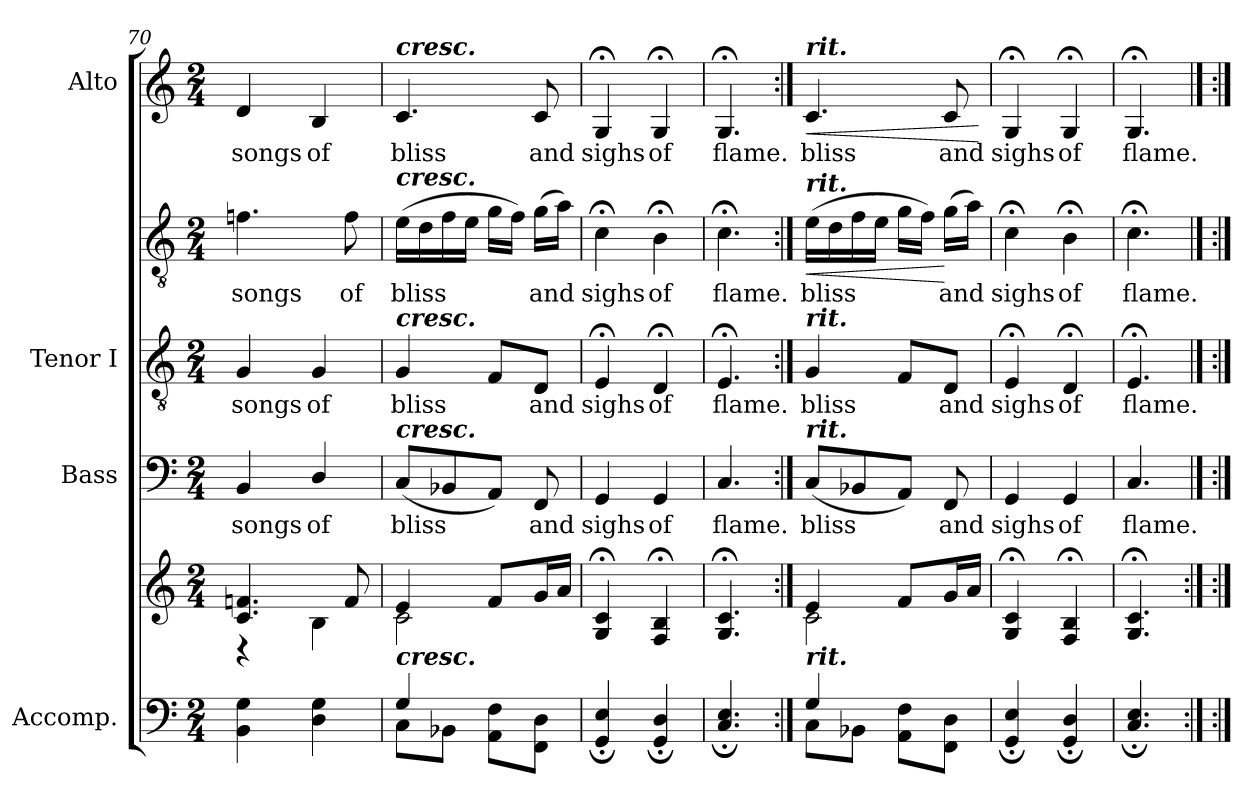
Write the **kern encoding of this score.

**kern	**kern	**kern	**text	**kern	**text	**kern	**text	**dynam	**kern	**text	**dynam
*part4	*part4	*part3	*part3	*part2	*part2	*part2	*part2	*part2	*part1	*part1	*part1
*staff6	*staff5	*staff4	*staff4	*staff3	*staff3	*staff2	*staff2	*staff2/3	*staff1	*staff1	*staff1
*I"Accomp.	*	*I"Bass	*	*I"Tenor I	*	*	*	*	*I"Alto	*	*
*	*	*I'B	*	*I'T	*	*	*	*	*I'A	*	*
!!LO:LB:g=z
*clefF4	*clefG2	*clefF4	*	*clefGv2	*	*clefGv2	*	*	*clefG2	*	*
*k[]	*k[]	*k[]	*	*k[]	*	*k[]	*	*	*k[]	*	*
*C:	*C:	*C:	*	*C:	*	*C:	*	*	*C:	*	*
*M2/4	*M2/4	*M2/4	*	*M2/4	*	*M2/4	*	*	*M2/4	*	*
=70	=70	=70	=70	=70	=70	=70	=70	=70	=70	=70	=70
*^	*^	*	*	*	*	*	*	*	*	*	*
!	!	!	!	!	!LO:LY:b	!	!LO:LY:b	!	!LO:LY:b	!	!	!LO:LY:b	!
2ryy	4BB\ 4G\	4.c 4.fn	4r	4BB	songs	4G	songs	4.fn	songs	.	4d	songs	.
!	!	!	!	!	!LO:LY:b	!	!LO:LY:b	!	!	!	!	!LO:LY:b	!
.	4D\ 4G\	.	4B\	4D/	of	4G	of	.	.	.	4B	of	.
!	!	!	!	!	!	!	!	!	!LO:LY:b	!	!	!	!
.	.	8f	.	.	.	.	.	8f	of	.	.	.	.
=71	=71	=71	=71	=71	=71	=71	=71	=71	=71	=71	=71	=71	=71
!	!	!	!	!	!	!	!	!	!	!	!LO:TX:a:Bi:t=cresc.	!	!
!	!	!	!	!	!	!	!	!LO:TX:a:Bi:t=cresc.	!	!	!	!	!
!	!	!	!	!	!	!LO:TX:a:Bi:t=cresc.	!	!	!	!	!	!	!
!	!	!	!	!LO:TX:a:Bi:t=cresc.	!	!	!	!	!	!	!	!	!
!LO:TX:a:Bi:t=cresc.	!	!	!	!	!	!	!	!	!	!	!	!	!
!	!	!	!	!	!LO:LY:b	!	!LO:LY:b	!	!LO:LY:b	!	!	!LO:LY:b	!
4G/	8C\L	4e	2c\	(<8CL	bliss	4G	bliss	(>16eLL	bliss	.	4.c	bliss	.
.	.	.	.	.	.	.	.	16d	.	.	.	.	.
.	8BB-X\J	.	.	8BB-X	.	.	.	16f	.	.	.	.	.
.	.	.	.	.	.	.	.	16eJJ	.	.	.	.	.
4ryy	8AA\ 8F\L	8fL	.	8AAJ)	.	8F/L	.	16gLL	.	.	.	.	.
.	.	.	.	.	.	.	.	16fJJ)	.	.	.	.	.
!	!	!	!	!	!LO:LY:b	!	!LO:LY:b	!	!LO:LY:b	!	!	!LO:LY:b	!
.	8FF\ 8D\J	16gL	.	8FF	and	8D/J	and	(>16gLL	and	.	8c	and	.
.	.	16aJJ	.	.	.	.	.	16aJJ)	.	.	.	.	.
=72	=72	=72	=72	=72	=72	=72	=72	=72	=72	=72	=72	=72	=72
!	!	!	!	!	!LO:LY:b	!	!LO:LY:b	!	!LO:LY:b	!	!	!LO:LY:b	!
2ryy	4GG/; 4E/;	4G;< 4c;<	2ryy	4GG	sighs	4E;<	sighs	4c;<	sighs	.	4G;<	sighs	.
!	!	!	!	!	!LO:LY:b	!	!LO:LY:b	!	!LO:LY:b	!	!	!LO:LY:b	!
.	4GG/; 4D/;	4F;< 4B;<	.	4GG	of	4D;<	of	4B;<	of	.	4G;<	of	.
=73	=73	=73	=73	=73	=73	=73	=73	=73	=73	=73	=73	=73	=73
!	!	!	!	!	!LO:LY:b	!	!LO:LY:b	!	!LO:LY:b	!	!	!LO:LY:b	!
4.ryy	4.C/; 4.E/;	4.G;< 4.c;<	4.ryy	4.C	flame.	4.E;<	flame.	4.c;<	flame.	.	4.G;<	flame.	.
=74:|!	=74:|!	=74:|!	=74:|!	=74:|!	=74:|!	=74:|!	=74:|!	=74:|!	=74:|!	=74:|!	=74:|!	=74:|!	=74:|!
!	!	!	!	!	!	!	!	!	!	!	!LO:TX:a:Bi:t=rit.	!	!
!	!	!	!	!	!	!	!	!LO:TX:a:Bi:t=rit.	!	!	!	!	!
!	!	!	!	!	!	!LO:TX:a:Bi:t=rit.	!	!	!	!	!	!	!
!	!	!	!	!LO:TX:a:Bi:t=rit.	!	!	!	!	!	!	!	!	!
!LO:TX:a:Bi:t=rit.	!	!	!	!	!	!	!	!	!	!	!	!	!
!	!	!	!	!	!LO:LY:b	!	!LO:LY:b	!	!LO:LY:b	!LO:HP:b	!	!LO:LY:b	!LO:HP:b
4G/	8C\L	4e	2c\	(<8CL	bliss	4G	bliss	(>16eLL	bliss	<	4.c	bliss	<
.	.	.	.	.	.	.	.	16d	.	.	.	.	.
.	8BB-X\J	.	.	8BB-X	.	.	.	16f	.	.	.	.	.
.	.	.	.	.	.	.	.	16eJJ	.	.	.	.	.
4ryy	8AA\ 8F\L	8fL	.	8AAJ)	.	8F/L	.	16gLL	.	.	.	.	.
.	.	.	.	.	.	.	.	16fJJ)	.	.	.	.	.
!	!	!	!	!	!LO:LY:b	!	!LO:LY:b	!	!LO:LY:b	!	!	!LO:LY:b	!
.	8FF\ 8D\J	16gL	.	8FF	and	8D/J	and	(>16gLL	and	[	8c	and	.
.	.	16aJJ	.	.	.	.	.	16aJJ)	.	.	.	.	.
*v	*v	*	*	*	*	*	*	*	*	*	*	*	*
*	*v	*v	*	*	*	*	*	*	*	*	*	*
.	.	.	.	.	.	.	.	.	.	.	[
=75	=75	=75	=75	=75	=75	=75	=75	=75	=75	=75	=75
*^	*^	*	*	*	*	*	*	*	*	*	*
!	!	!	!	!	!LO:LY:b	!	!LO:LY:b	!	!LO:LY:b	!	!	!LO:LY:b	!
2ryy	4GG/; 4E/;	4G;< 4c;<	2ryy	4GG	sighs	4E;<	sighs	4c;<	sighs	.	4G;<	sighs	.
!	!	!	!	!	!LO:LY:b	!	!LO:LY:b	!	!LO:LY:b	!	!	!LO:LY:b	!
.	4GG/; 4D/;	4F;< 4B;<	.	4GG	of	4D;<	of	4B;<	of	.	4G;<	of	.
=76	=76	=76	=76	=76	=76	=76	=76	=76	=76	=76	=76	=76	=76
!	!	!	!	!	!LO:LY:b	!	!LO:LY:b	!	!LO:LY:b	!	!	!LO:LY:b	!
4.ryy	4.C/; 4.E/;	4.G;< 4.c;<	4.ryy	4.C	flame.	4.E;<	flame.	4.c;<	flame.	.	4.G;<	flame.	.
*v	*v	*	*	*	*	*	*	*	*	*	*	*	*
*	*v	*v	*	*	*	*	*	*	*	*	*	*
=:|!	=:|!	==	==	==	==	==	==	==	==	==	==
*-	*-	*-	*-	*-	*-	*-	*-	*-	*-	*-	*-
